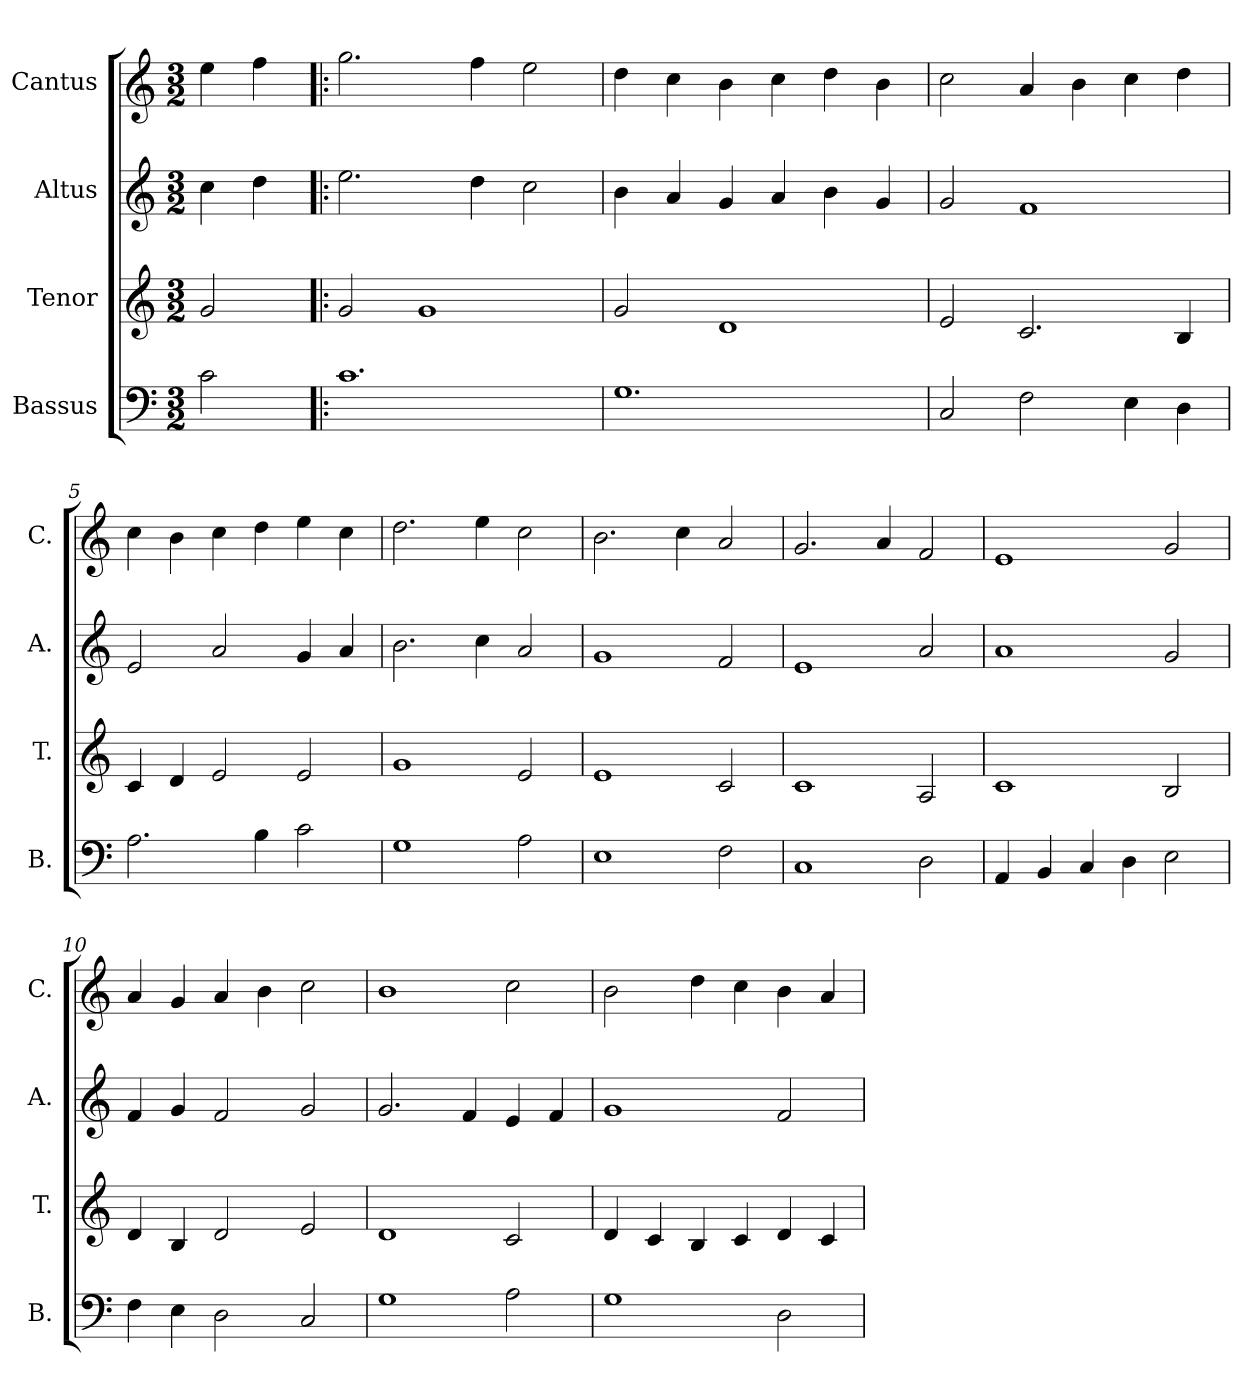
**kern	**kern	**kern	**kern
*part4	*part3	*part2	*part1
*staff4	*staff3	*staff2	*staff1
*I"Bassus	*I"Tenor	*I"Altus	*I"Cantus
*I'B.	*I'T.	*I'A.	*I'C.
*clefF4	*clefG2	*clefG2	*clefG2
*k[]	*k[]	*k[]	*k[]
*M3/2	*M3/2	*M3/2	*M3/2
=1	=1	=1	=1
2c\	2g/	4cc\	4ee\
.	.	4dd\	4ff\
=2!|:	=2!|:	=2!|:	=2!|:
1.c	2g/	2.ee\	2.gg\
.	1g	.	.
.	.	4dd\	4ff\
.	.	2cc\	2ee\
=3	=3	=3	=3
1.G	2g/	4b\	4dd\
.	.	4a/	4cc\
.	1d	4g/	4b\
.	.	4a/	4cc\
.	.	4b\	4dd\
.	.	4g/	4b\
=4	=4	=4	=4
2C/	2e/	2g/	2cc\
2F\	2.c/	1f	4a/
.	.	.	4b\
4E\	.	.	4cc\
4D\	4B/	.	4dd\
=5	=5	=5	=5
2.A\	4c/	2e/	4cc\
.	4d/	.	4b\
.	2e/	2a/	4cc\
4B\	.	.	4dd\
2c\	2e/	4g/	4ee\
.	.	4a/	4cc\
=6	=6	=6	=6
1G	1g	2.b\	2.dd\
.	.	4cc\	4ee\
2A\	2e/	2a/	2cc\
=7	=7	=7	=7
1E	1e	1g	2.b\
.	.	.	4cc\
2F\	2c/	2f/	2a/
=8	=8	=8	=8
1C	1c	1e	2.g/
.	.	.	4a/
2D\	2A/	2a/	2f/
=9	=9	=9	=9
4AA/	1c	1a	1e
4BB/	.	.	.
4C/	.	.	.
4D\	.	.	.
2E\	2B/	2g/	2g/
!!LO:LB:g=z
=10	=10	=10	=10
4F\	4d/	4f/	4a/
4E\	4B/	4g/	4g/
2D\	2d/	2f/	4a/
.	.	.	4b\
2C/	2e/	2g/	2cc\
=11	=11	=11	=11
1G	1d	2.g/	1b
.	.	4f/	.
2A\	2c/	4e/	2cc\
.	.	4f/	.
=12	=12	=12	=12
1G	4d/	1g	2b\
.	4c/	.	.
.	4B/	.	4dd\
.	4c/	.	4cc\
2D\	4d/	2f/	4b\
.	4c/	.	4a/
=	=	=	=
*-	*-	*-	*-
